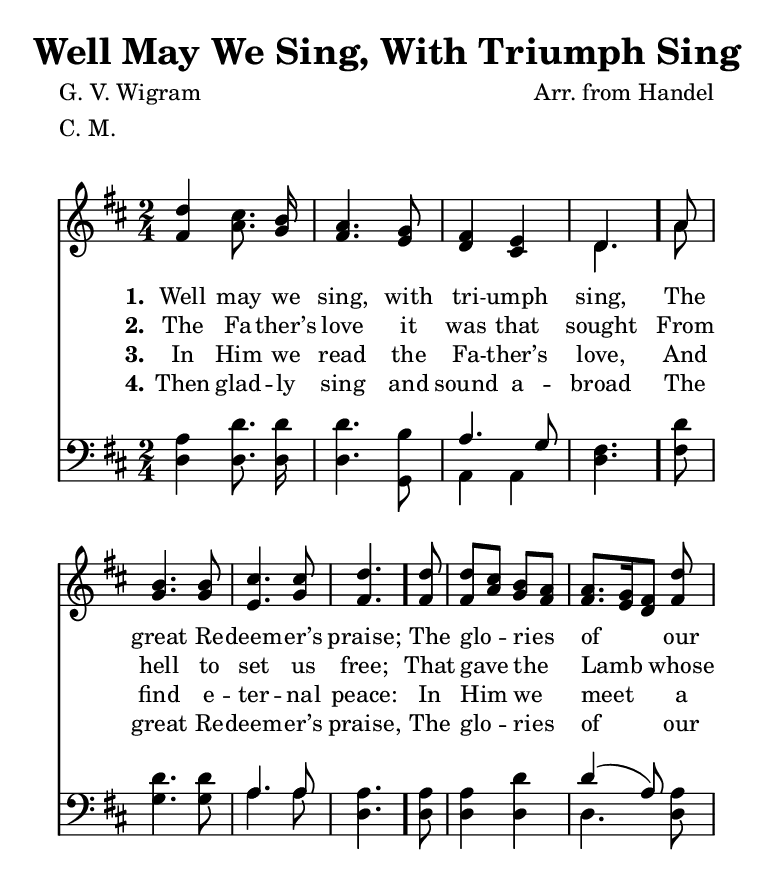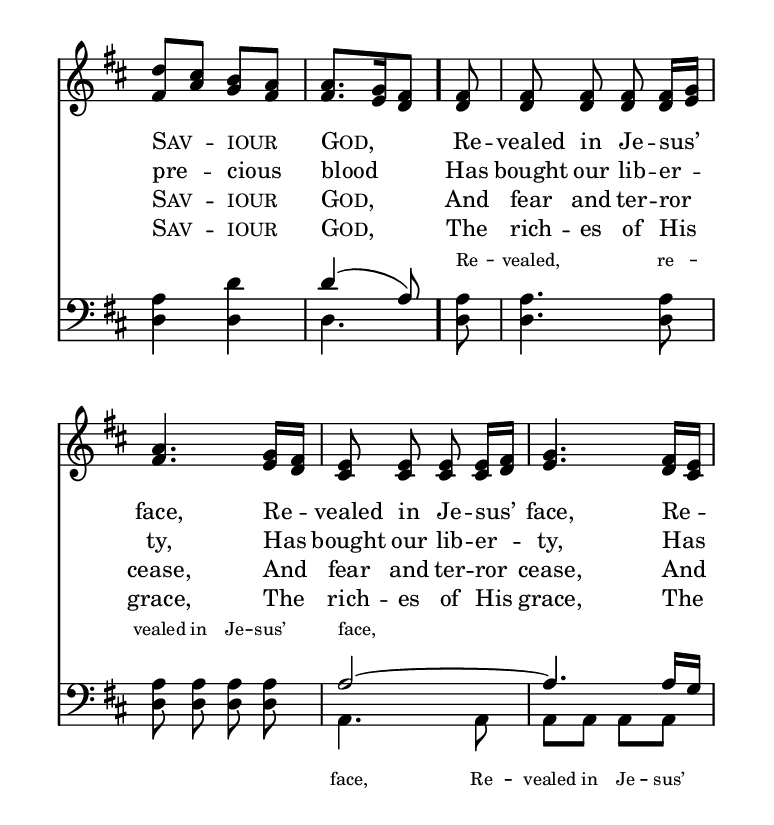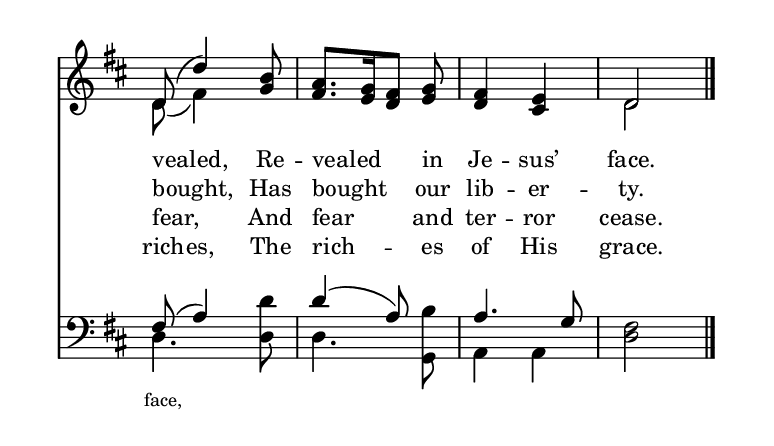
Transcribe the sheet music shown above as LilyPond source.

\include "common/global.ily"
\paper {
  \include "common/paper.ily"
  ragged-bottom = ##t
}

\header{
  hymnnumber = "285"
  title = "Well May We Sing, With Triumph Sing"
  tunename = "Antioch"
  meter = "C. M."
  poet = "G. V. Wigram"
  composer = "Arr. from Handel"
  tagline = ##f
}

global = {
  \include "common/overrides.ily"
  \override Staff.TimeSignature.style = #'numbered
  \time 2/4
  \override Score.MetronomeMark.transparent = ##t % hide all fermata changes too
  \tempo 4=80
  \key d \major
  \autoBeamOff
}

notesSoprano = {
\global
\relative c'' {

  d4 cis8. b16 | a4. g8 | fis4 e | d4.
  a'8 | b4. b8 | cis4. cis8 | d4.
  d8 | d8[ cis] b[ a] | a8.[ g16 fis8] d'8 | d8[ cis] b[ a] | a8.[ g16 fis8]
  fis8 | fis fis fis fis16[ g] | a4.
  g16[ fis] | e8 e e e16[ fis] | g4.
  fis16[ e] | d8( d'4) b8 | a8.[ g16 fis8] g8 | fis4 e | d2 |

  \bar "|."

}
}

notesAlto = {
\global
\relative e' {

  fis4 a8. g16 | fis4. e8 | d4 cis | d4.
  a'8 | g4. g8 | e4. g8 | fis4.
  fis8 | fis8[ a] g[ fis] | fis8.[ e16 d8] fis8 | fis8[ a] g[ fis] | fis8.[ e16 d8]
  d8 | d d d d16[ e] | fis4.
  e16[ d] | cis8 cis cis cis16[ d] | e4.
  d16[ cis] | d8( fis4) g8 | fis8.[ e16 d8] e | d4 cis | d2 |

}
}

notesTenor = {
\global
\relative a {

  a4 d8. d16 | d4. b8 | a4. g8 | fis4.
  d'8 | d4. d8 | a4. a8 | a4.
  a8 | a4 d | d4( a8) a8 | a4 d | d4( a8)
  a8 | a4. a8 | a a a a | a2 ~ | a4.
  a16[ g] | fis8( a4) d8 | d4( a8) b | a4. g8 | fis2 |

}
}

notesBass = {
\global
\relative f {

  d4 d8. d16 | d4. g,8 | a4 a | d4.
  fis8 | g4. g8 | a4. a8 | d,4.
  d8 | d4 d | d4. d8 | d4 d | d4.
  d8 | d4. d8 | d d d d |
  a4. a8 | a a a a | d4. d8 | d4. g,8 | a4 a | d2

}
}

wordsA = \lyricmode {
\set stanza = "1."

Well may we sing, with tri -- umph sing, \bar "."
The great Re -- deem -- er’s praise; \bar "."
The glo -- ries of our \markup\caps Sav -- \markup\caps iour \markup\caps God, \bar "."
%{HIDE>%} Re -- vealed in Je -- sus’ face, %{<HIDE%}
%{HIDE>%} Re -- vealed in Je -- sus’ face, %{<HIDE%}
%{HIDE>%} Re -- vealed, %{<HIDE%}
Re -- vealed in Je -- sus’ face. \bar "."

}

wordsB = \lyricmode {
\set stanza = "2."

The Fa -- ther’s love it was that sought
From hell to set us free;
That gave the Lamb whose pre -- cious blood
%{HIDE>%} Has bought our lib -- er -- ty, %{<HIDE%}
%{HIDE>%} Has bought our lib -- er -- ty, %{<HIDE%}
%{HIDE>%} Has bought, %{<HIDE%}
Has bought our lib -- er -- ty.

}

wordsC = \lyricmode {
\set stanza = "3."

In Him we read the Fa -- ther’s love,
And find e -- ter -- nal peace:
In Him we meet a \markup\caps Sav -- \markup\caps iour \markup\caps God,
%{HIDE>%} And fear and ter -- ror cease, %{<HIDE%}
%{HIDE>%} And fear and ter -- ror cease, %{<HIDE%}
%{HIDE>%} And fear, %{<HIDE%}
And fear and ter -- ror cease.

}

wordsD = \lyricmode {
\set stanza = "4."

Then glad -- ly sing and sound a -- broad
The great Re -- deem -- er’s praise,
The glo -- ries of our \markup\caps Sav -- \markup\caps iour \markup\caps God,
%{HIDE>%} The rich -- es of His grace, %{<HIDE%}
%{HIDE>%} The rich -- es of His grace, %{<HIDE%}
%{HIDE>%} The { \mon } rich -- es, { \moff } %{<HIDE%}
The rich -- es of His grace.

}

underWordsTenor = \lyricmode {
\override LyricText.font-size = #-2

\repeat unfold 22 \skip 4
Re -- vealed, re -- vealed in Je -- sus’ face,__

}

underWordsBass = \lyricmode {
\override LyricText.font-size = #-2

\repeat unfold 29 \skip 4
face, Re -- vealed in Je -- sus’ face,

}

\score {
  \context ChoirStaff <<
    \context Staff = upper <<
      \set ChoirStaff.systemStartDelimiter = #'SystemStartBar
      \set ChoirStaff.printPartCombineTexts = ##f
      \partcombine #'(2 . 9) \notesSoprano \notesAlto
      \context NullVoice = sopranos { \voiceOne << \notesSoprano >> }
      \context NullVoice = altos { \voiceTwo << \notesAlto >> }
      \context Lyrics = one   \lyricsto sopranos \wordsA
      \context Lyrics = two   \lyricsto sopranos \wordsB
      \context Lyrics = three \lyricsto sopranos \wordsC
      \context Lyrics = four  \lyricsto sopranos \wordsD
    >>
    \context Staff = men <<
      \clef bass
      \set ChoirStaff.printPartCombineTexts = ##f
      \partcombine #'(2 . 9) \notesTenor \notesBass
      \context NullVoice = tenors { \voiceOne << \notesTenor >> }
      \context NullVoice = basses { \voiceTwo << \notesBass >> }
      \context Lyrics = five \with { alignAboveContext = men } \lyricsto tenors \underWordsTenor
      \context Lyrics = six  \with { alignBelowContext = men } \lyricsto basses \underWordsBass
    >>
  >>
  \layout {
    \include "common/layout.ily"
  }
  \midi{
    \include "common/midi.ily"
  }
}

\version "2.19.49"  % necessary for upgrading to future LilyPond versions.

% vi:set et ts=2 sw=2 ai nocindent syntax=lilypond:
